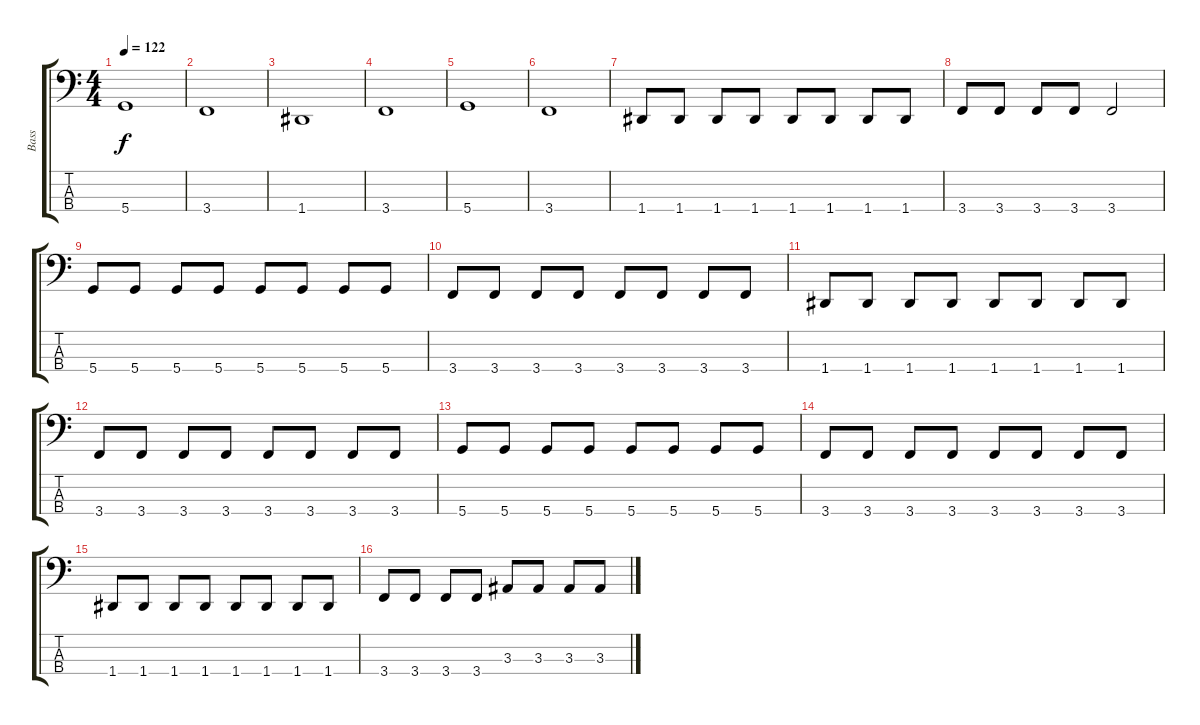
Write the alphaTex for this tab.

\track ("Bass" "Bass") {instrument electricbassfinger}
\staff {score tabs}
\tuning (F2 C2 G1 D1) {hide}
\ts (4 4)
\tempo 122
\clef f4
\ks c
5.4{t}.1{dy f} |
3.4.1 |
1.4.1 |
3.4.1 |
5.4.1 |
3.4.1 |
1.4.8 1.4.8 1.4.8 1.4.8 1.4.8 1.4.8 1.4.8 1.4.8 |
3.4.8 3.4.8 3.4.8 3.4.8 3.4.2 |
5.4.8 5.4.8 5.4.8 5.4.8 5.4.8 5.4.8 5.4.8 5.4.8 |
3.4.8 3.4.8 3.4.8 3.4.8 3.4.8 3.4.8 3.4.8 3.4.8 |
1.4.8 1.4.8 1.4.8 1.4.8 1.4.8 1.4.8 1.4.8 1.4.8 |
3.4.8 3.4.8 3.4.8 3.4.8 3.4.8 3.4.8 3.4.8 3.4.8 |
5.4.8 5.4.8 5.4.8 5.4.8 5.4.8 5.4.8 5.4.8 5.4.8 |
3.4.8 3.4.8 3.4.8 3.4.8 3.4.8 3.4.8 3.4.8 3.4.8 |
1.4.8 1.4.8 1.4.8 1.4.8 1.4.8 1.4.8 1.4.8 1.4.8 |
3.4.8 3.4.8 3.4.8 3.4.8 3.3.8 3.3.8 3.3.8 3.3.8
